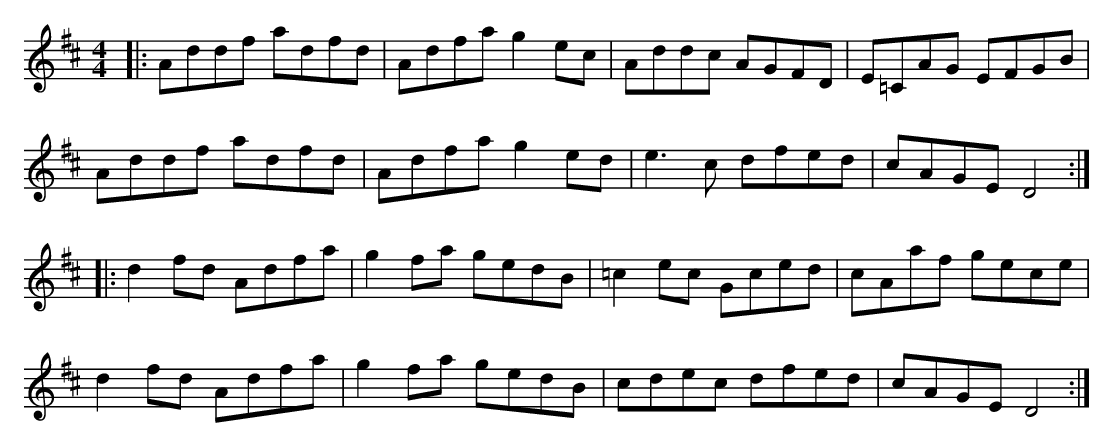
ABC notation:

X:1
M:4/4
K:D
|:Addf adfd|Adfa g2 ec|Addc AGFD|E=CAG EFGB|
Addf adfd|Adfa g2 ed|e3c dfed|cAGE D4:|
|:d2fd Adfa|g2 fa gedB|=c2 ec Gced|cAaf gece|
d2fd Adfa|g2 fa gedB|cdec dfed|cAGE D4:|
